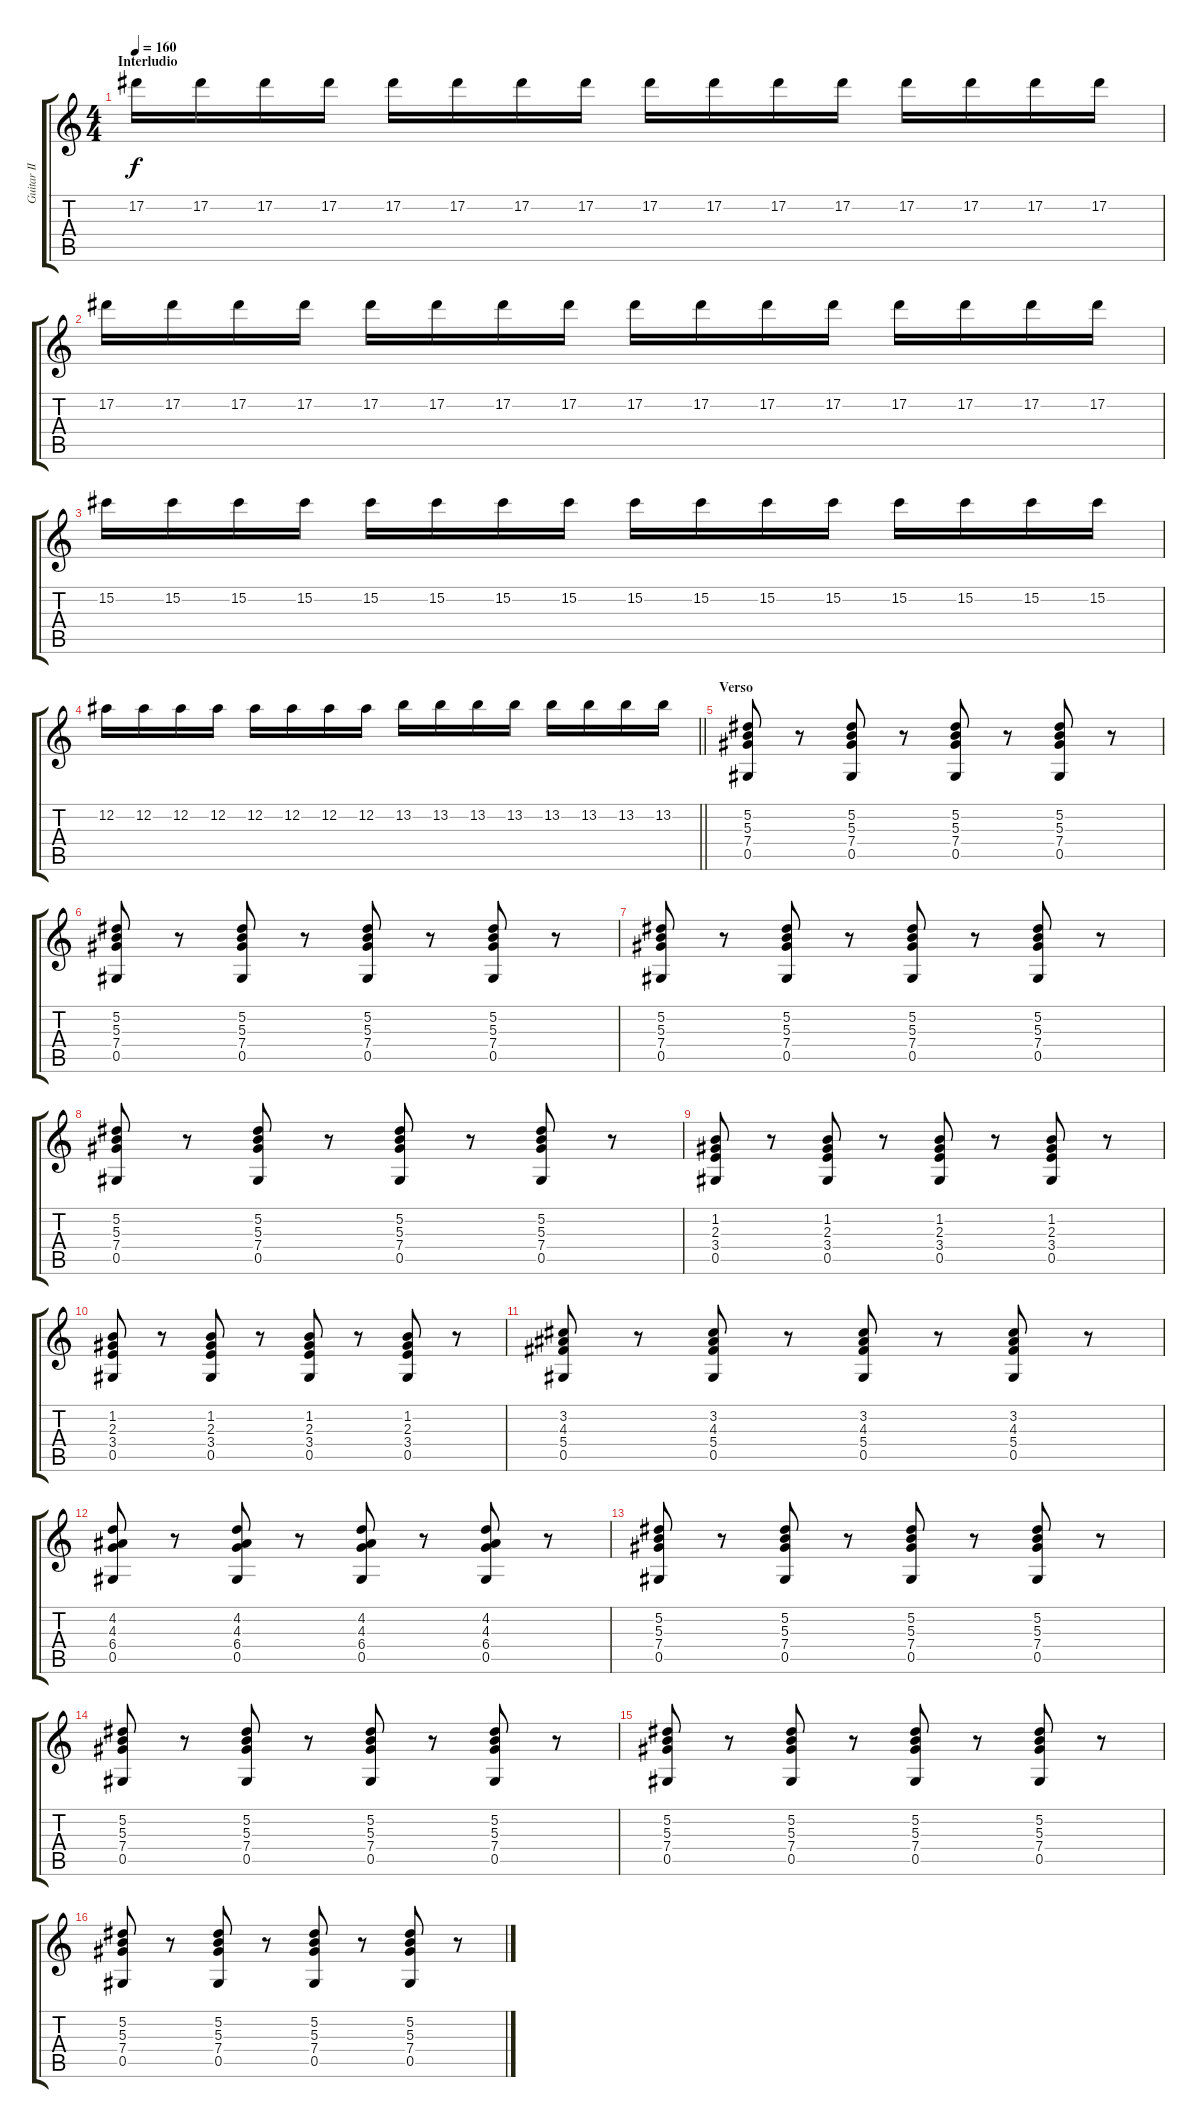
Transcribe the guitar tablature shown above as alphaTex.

\track ("Guitar II" "Guitar II") {instrument distortionguitar}
\staff {score tabs}
\tuning (Eb4 Bb3 Gb3 Db3 Ab2 Db2) {hide}
\ts (4 4)
\section ("" "Interludio")
\tempo 160
\clef g2
\ks c
17.2.16{dy f} 17.2.16 17.2.16 17.2.16 17.2.16 17.2.16 17.2.16 17.2.16 17.2.16 17.2.16 17.2.16 17.2.16 17.2.16 17.2.16 17.2.16 17.2.16 |
17.2.16 17.2.16 17.2.16 17.2.16 17.2.16 17.2.16 17.2.16 17.2.16 17.2.16 17.2.16 17.2.16 17.2.16 17.2.16 17.2.16 17.2.16 17.2.16 |
15.2.16 15.2.16 15.2.16 15.2.16 15.2.16 15.2.16 15.2.16 15.2.16 15.2.16 15.2.16 15.2.16 15.2.16 15.2.16 15.2.16 15.2.16 15.2.16 |
\barLineRight lightlight
12.2.16 12.2.16 12.2.16 12.2.16 12.2.16 12.2.16 12.2.16 12.2.16 13.2.16 13.2.16 13.2.16 13.2.16 13.2.16 13.2.16 13.2.16 13.2.16 |
\section ("" "Verso ")
(5.2 5.3 7.4 0.5).8 r.8 (5.2 5.3 7.4 0.5).8 r.8 (5.2 5.3 7.4 0.5).8 r.8 (5.2 5.3 7.4 0.5).8 r.8 |
(5.2 5.3 7.4 0.5).8 r.8 (5.2 5.3 7.4 0.5).8 r.8 (5.2 5.3 7.4 0.5).8 r.8 (5.2 5.3 7.4 0.5).8 r.8 |
(5.2 5.3 7.4 0.5).8 r.8 (5.2 5.3 7.4 0.5).8 r.8 (5.2 5.3 7.4 0.5).8 r.8 (5.2 5.3 7.4 0.5).8 r.8 |
(5.2 5.3 7.4 0.5).8 r.8 (5.2 5.3 7.4 0.5).8 r.8 (5.2 5.3 7.4 0.5).8 r.8 (5.2 5.3 7.4 0.5).8 r.8 |
(1.2 2.3 3.4 0.5).8 r.8 (1.2 2.3 3.4 0.5).8 r.8 (1.2 2.3 3.4 0.5).8 r.8 (1.2 2.3 3.4 0.5).8 r.8 |
(1.2 2.3 3.4 0.5).8 r.8 (1.2 2.3 3.4 0.5).8 r.8 (1.2 2.3 3.4 0.5).8 r.8 (1.2 2.3 3.4 0.5).8 r.8 |
(3.2 4.3 5.4 0.5).8 r.8 (3.2 4.3 5.4 0.5).8 r.8 (3.2 4.3 5.4 0.5).8 r.8 (3.2 4.3 5.4 0.5).8 r.8 |
(4.2 4.3 6.4 0.5).8 r.8 (4.2 4.3 6.4 0.5).8 r.8 (4.2 4.3 6.4 0.5).8 r.8 (4.2 4.3 6.4 0.5).8 r.8 |
(5.2 5.3 7.4 0.5).8 r.8 (5.2 5.3 7.4 0.5).8 r.8 (5.2 5.3 7.4 0.5).8 r.8 (5.2 5.3 7.4 0.5).8 r.8 |
(5.2 5.3 7.4 0.5).8 r.8 (5.2 5.3 7.4 0.5).8 r.8 (5.2 5.3 7.4 0.5).8 r.8 (5.2 5.3 7.4 0.5).8 r.8 |
(5.2 5.3 7.4 0.5).8 r.8 (5.2 5.3 7.4 0.5).8 r.8 (5.2 5.3 7.4 0.5).8 r.8 (5.2 5.3 7.4 0.5).8 r.8 |
(5.2 5.3 7.4 0.5).8 r.8 (5.2 5.3 7.4 0.5).8 r.8 (5.2 5.3 7.4 0.5).8 r.8 (5.2 5.3 7.4 0.5).8 r.8
